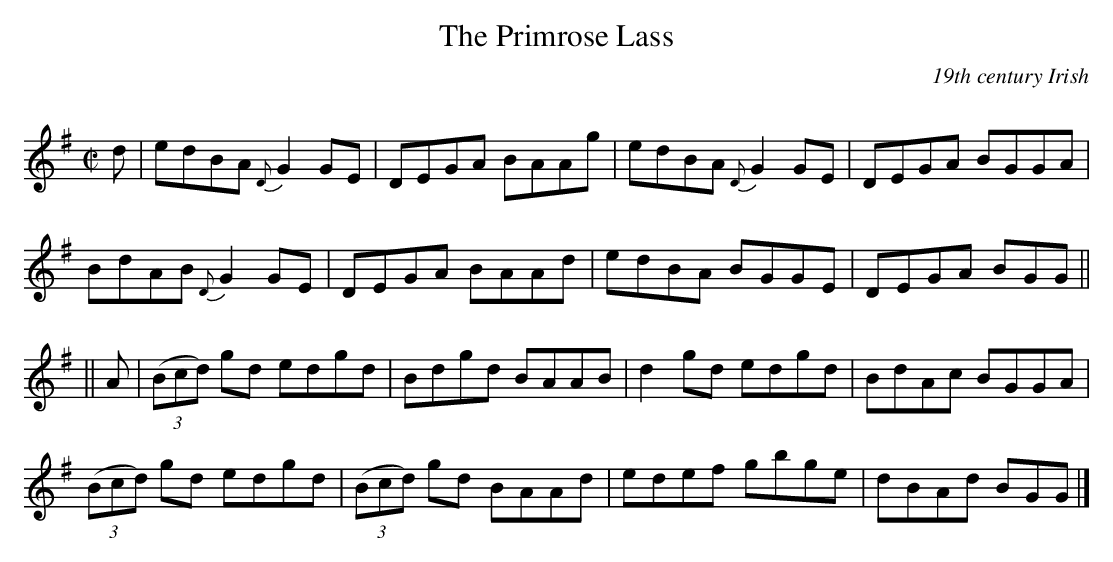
X:1
T:The Primrose Lass
O:19th century Irish
Q:333
L:1/8
M:C|
K:G
d|edBA {D}G2 GE|DEGA BAAg|edBA {D}G2 GE|DEGA BGGA|
BdAB {D}G2 GE|DEGA BAAd|edBA BGGE|DEGA BGG||
||A|(3(Bcd) gd edgd|Bdgd BAAB|d2 gd edgd|BdAc BGGA|
(3(Bcd) gd edgd|(3(Bcd) gd BAAd|edef gbge|dBAd BGG|]
